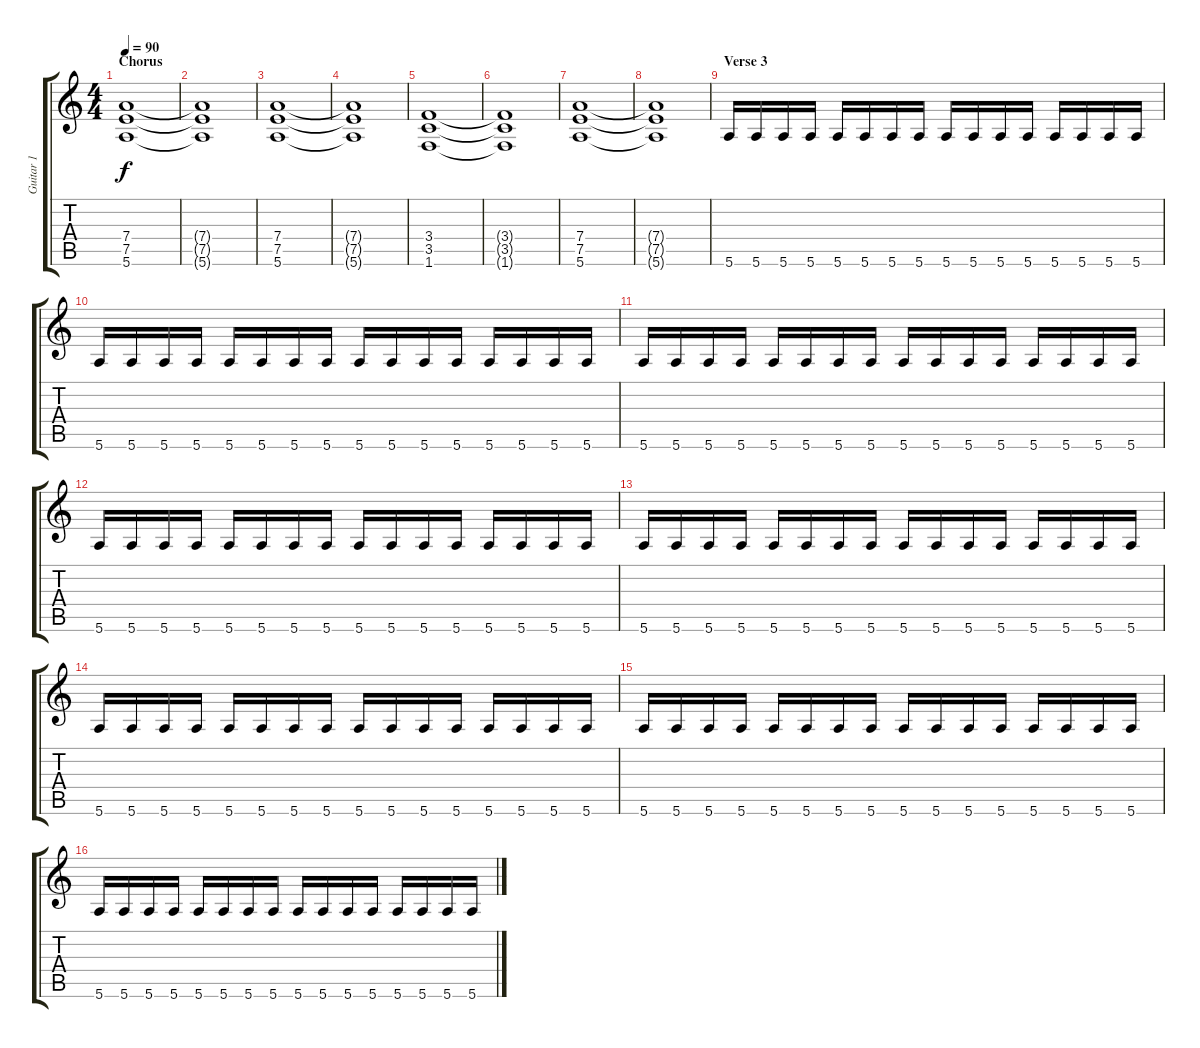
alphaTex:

\track ("Guitar 1" "Guitar 1") {instrument distortionguitar}
\staff {score tabs}
\tuning (E4 B3 G3 D3 A2 E2) {hide}
\ts (4 4)
\section ("" "Chorus")
\tempo 90
\clef g2
\ks c
(7.4 7.5 5.6).1{dy f} |
(7.4{t} 7.5{t} 5.6{t}).1 |
(7.4 7.5 5.6).1 |
(7.4{t} 7.5{t} 5.6{t}).1 |
(3.4 3.5 1.6).1 |
(3.4{t} 3.5{t} 1.6{t}).1 |
(7.4 7.5 5.6).1 |
(7.4{t} 7.5{t} 5.6{t}).1 |
\section ("" "Verse 3")
5.6.16 5.6.16 5.6.16 5.6.16 5.6.16 5.6.16 5.6.16 5.6.16 5.6.16 5.6.16 5.6.16 5.6.16 5.6.16 5.6.16 5.6.16 5.6.16 |
5.6.16 5.6.16 5.6.16 5.6.16 5.6.16 5.6.16 5.6.16 5.6.16 5.6.16 5.6.16 5.6.16 5.6.16 5.6.16 5.6.16 5.6.16 5.6.16 |
5.6.16 5.6.16 5.6.16 5.6.16 5.6.16 5.6.16 5.6.16 5.6.16 5.6.16 5.6.16 5.6.16 5.6.16 5.6.16 5.6.16 5.6.16 5.6.16 |
5.6.16 5.6.16 5.6.16 5.6.16 5.6.16 5.6.16 5.6.16 5.6.16 5.6.16 5.6.16 5.6.16 5.6.16 5.6.16 5.6.16 5.6.16 5.6.16 |
5.6.16 5.6.16 5.6.16 5.6.16 5.6.16 5.6.16 5.6.16 5.6.16 5.6.16 5.6.16 5.6.16 5.6.16 5.6.16 5.6.16 5.6.16 5.6.16 |
5.6.16 5.6.16 5.6.16 5.6.16 5.6.16 5.6.16 5.6.16 5.6.16 5.6.16 5.6.16 5.6.16 5.6.16 5.6.16 5.6.16 5.6.16 5.6.16 |
5.6.16 5.6.16 5.6.16 5.6.16 5.6.16 5.6.16 5.6.16 5.6.16 5.6.16 5.6.16 5.6.16 5.6.16 5.6.16 5.6.16 5.6.16 5.6.16 |
5.6.16 5.6.16 5.6.16 5.6.16 5.6.16 5.6.16 5.6.16 5.6.16 5.6.16 5.6.16 5.6.16 5.6.16 5.6.16 5.6.16 5.6.16 5.6.16
